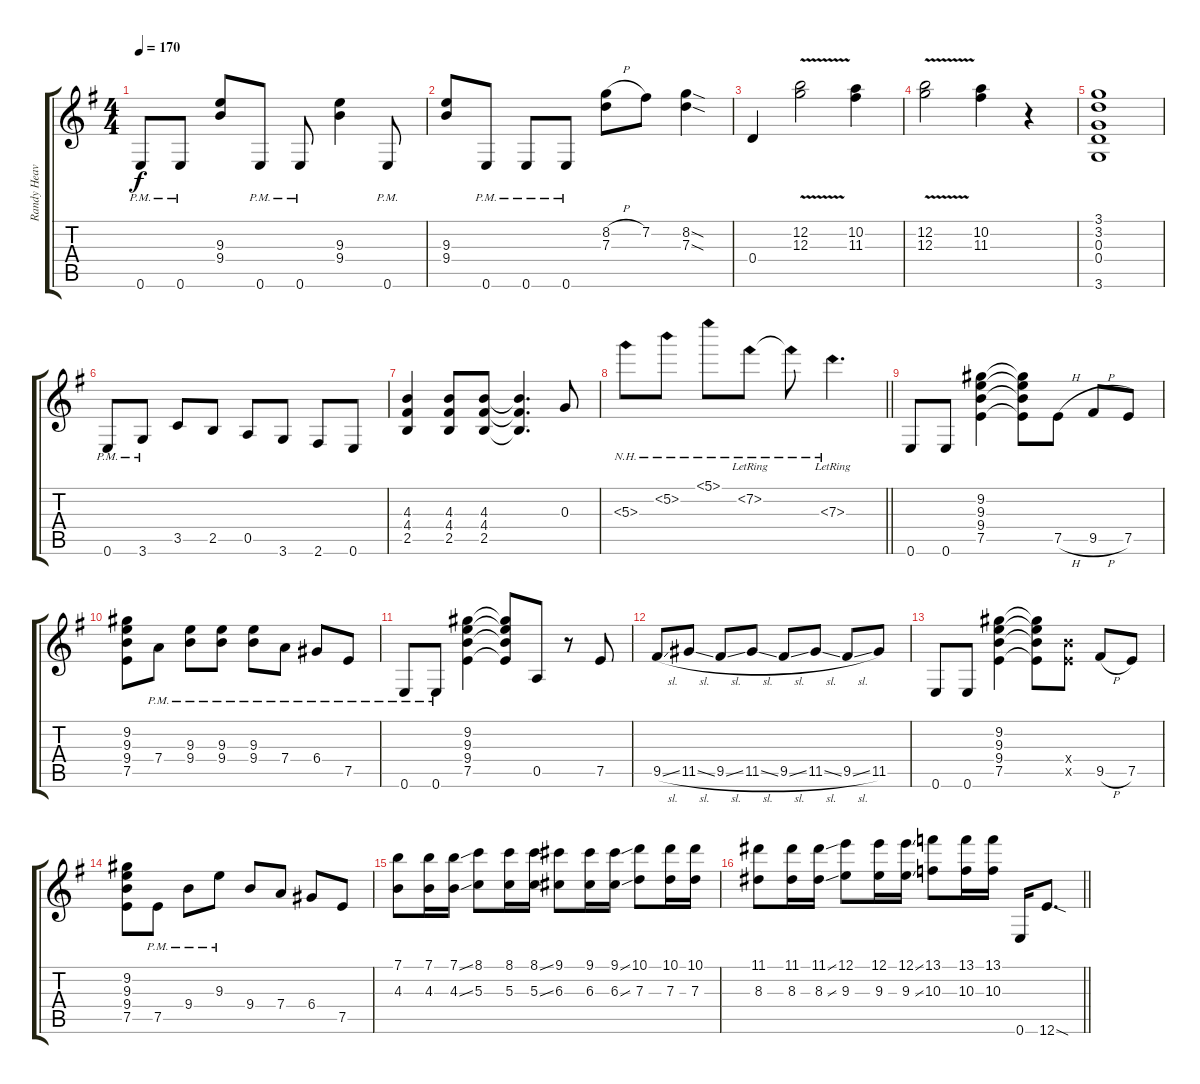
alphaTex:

\track ("Randy Heavy" "Randy Heav") {instrument distortionguitar}
\staff {score tabs}
\tuning (E4 B3 G3 D3 A2 E2) {hide}
\ts (4 4)
\tempo 170
\clef g2
\ks g
0.6{pm}.8{dy f} 0.6{pm}.8 (9.3 9.4).8 0.6{pm}.8 0.6{pm}.8 (9.3 9.4).4 0.6{pm}.8 |
(9.3 9.4).8 0.6{pm}.8 0.6{pm}.8 0.6{pm}.8 (8.2{h} 7.3).8 7.2.8 (8.2{sod} 7.3{sod}).4 |
0.4.4 (12.2{v} 12.3{v}).2 (10.2 11.3).4 |
(12.2{v} 12.3{v}).2 (10.2 11.3).4 r.4 |
(3.1 3.2 0.3 0.4 3.6).1 |
0.6{pm}.8 3.6{pm}.8 3.5.8 2.5.8 0.5.8 3.6.8 2.6.8 0.6.8 |
(4.3 4.4 2.5).4 (4.3 4.4 2.5).8 (4.3 4.4 2.5).8 (4.3{t} 4.4{t} 2.5{t}).4{d} 0.3.8 |
\barLineRight lightlight
5.3{nh}.8 5.2{nh}.8 5.1{nh}.8 7.2{nh lr}.8 7.2{nh t}.8 7.3{nh lr}.4{d} |
0.6.8 0.6.8 (9.2 9.3 9.4 7.5).4 (9.2{t} 9.3{t} 9.4{t} 7.5{t}).8 7.5{h}.8 9.5{h}.8 7.5.8 |
(9.2 9.3 9.4 7.5).8 7.4{pm}.8 (9.3{pm} 9.4{pm}).8 (9.3{pm} 9.4{pm}).8 (9.3{pm} 9.4{pm}).8 7.4{pm}.8 6.4{pm}.8 7.5{pm}.8 |
0.6{pm}.8 0.6{pm}.8 (9.2 9.3 9.4 7.5).4 (9.2{t} 9.3{t} 9.4{t} 7.5{t}).8 0.5.8 r.8 7.5.8 |
9.5{sl}.8 11.5{sl}.8 9.5{sl}.8 11.5{sl}.8 9.5{sl}.8 11.5{sl}.8 9.5{sl}.8 11.5.8 |
0.6.8 0.6.8 (9.2 9.3 9.4 7.5).4 (9.2{t} 9.3{t} 9.4{t} 7.5{t}).8 (9.4{x} 7.5{x}).8 9.5{h}.8 7.5.8 |
(9.2 9.3 9.4 7.5).8 7.5{pm}.8 9.4{pm}.8 9.3{pm}.8 9.4.8 7.4.8 6.4.8 7.5.8 |
(7.1 4.3).8 (7.1 4.3).16 (7.1{ss} 4.3{ss}).16 (8.1 5.3).8 (8.1 5.3).16 (8.1{ss} 5.3{ss}).16 (9.1 6.3).8 (9.1 6.3).16 (9.1{ss} 6.3{ss}).16 (10.1 7.3).8 (10.1 7.3).16 (10.1 7.3).16 |
\barLineRight lightlight
(11.1 8.3).8 (11.1 8.3).16 (11.1{ss} 8.3{ss}).16 (12.1 9.3).8 (12.1 9.3).16 (12.1{ss} 9.3{ss}).16 (13.1 10.3).8 (13.1 10.3).16 (13.1 10.3).16 0.6.16 12.6{sod}.8{d}
